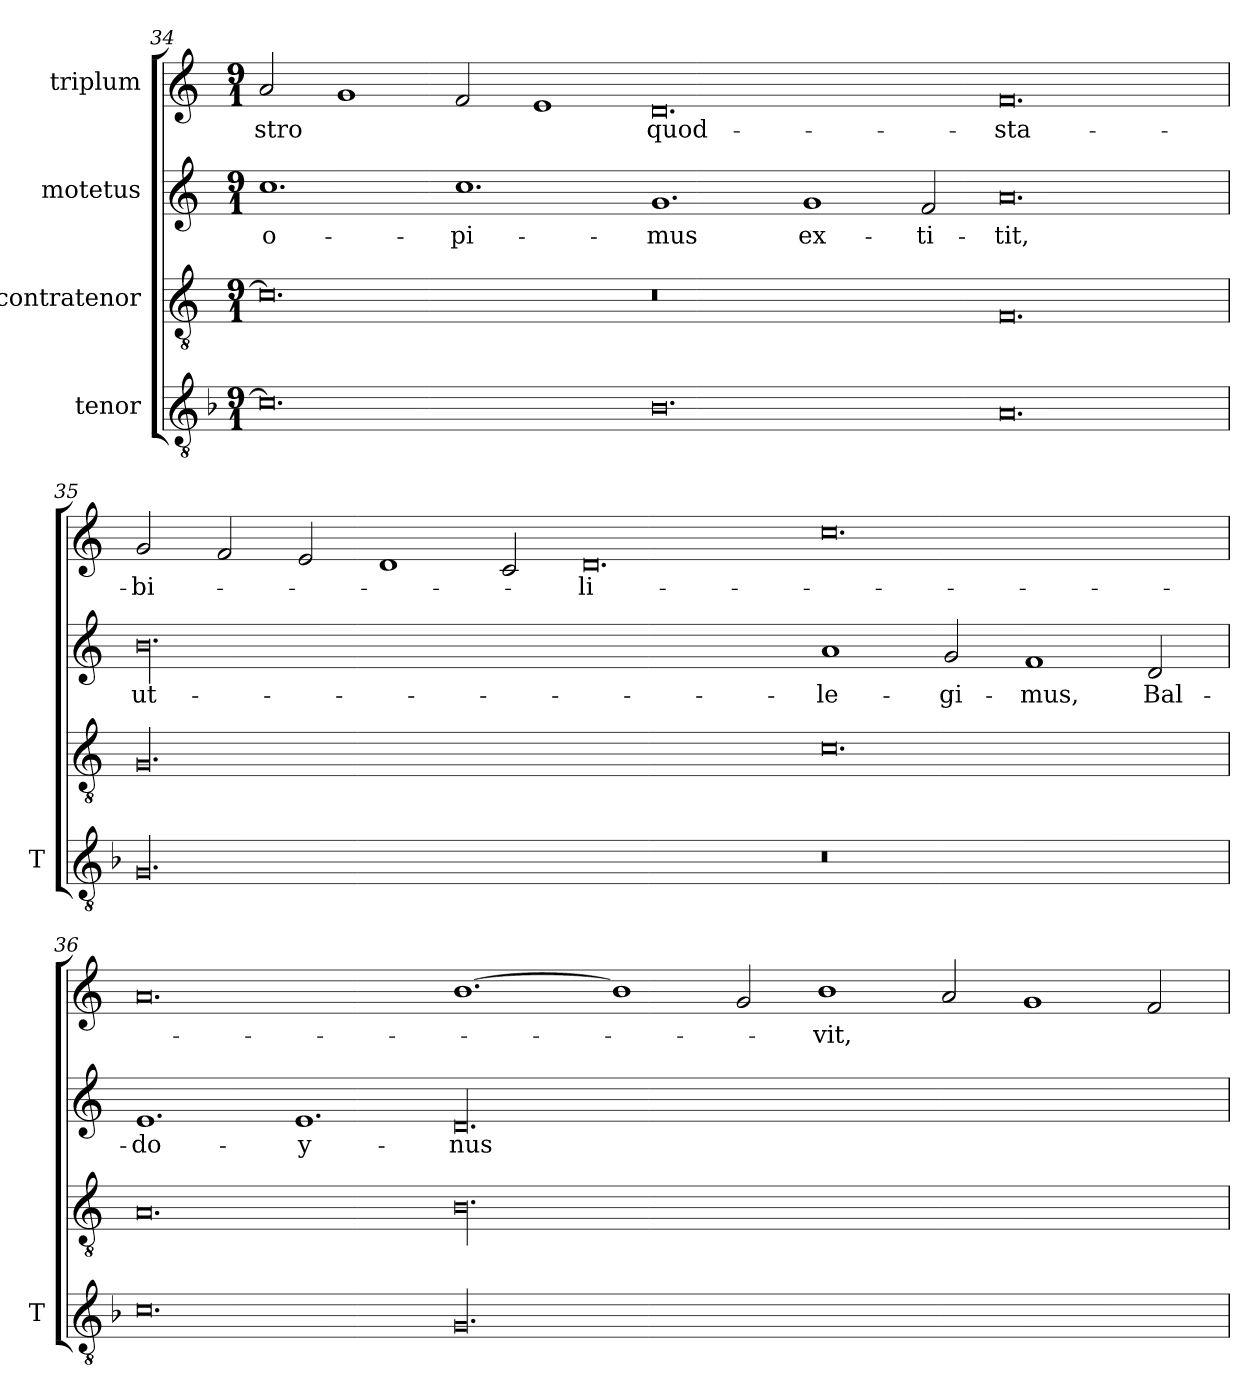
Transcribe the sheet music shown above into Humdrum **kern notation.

**kern	**kern	**kern	**text	**kern	**text
*part4	*part3	*part2	*part2	*part1	*part1
*staff4	*staff3	*staff2	*staff2	*staff1	*staff1
*I"tenor	*I"contratenor	*I"motetus	*	*I"triplum	*
*I'T	*	*	*	*	*
!!LO:PB:g=z
*clefGv2	*clefGv2	*clefG2	*	*clefG2	*
*k[b-]	*k[]	*k[]	*	*k[]	*
*F:	*C:	*C:	*	*C:	*
*M9/1	*M9/1	*M9/1	*	*M9/1	*
=34	=34	=34	=34	=34	=34
0.c\]	0.c\]	1.cc\	o-	2a/	-stro
.	.	.	.	1g/	.
.	.	1.cc\	-pi-	2f/	.
.	.	.	.	1e/	.
0.B-\	0.r	1.g/	-mus	0.d/	quod-
.	.	1g/	ex-	.	.
.	.	2f/	-ti-	.	.
0.A/	0.F/	0.a/	-tit,	0.f/	sta-
=35	=35	=35	=35	=35	=35
00.G/	00.G/	00.b\	ut-	2g/	-bi-
.	.	.	.	2f/	.
.	.	.	.	2e/	.
.	.	.	.	1d/	.
.	.	.	.	2c/	.
.	.	.	.	0.d/	-li-
0.r	0.c\	1a/	le-	0.cc\	.
.	.	2g/	-gi-	.	.
.	.	1f/	-mus,	.	.
.	.	2d/	Bal-	.	.
=36	=36	=36	=36	=36	=36
0.c\	0.A/	1.e/	-do-	0.a/	.
.	.	1.e/	-y-	.	.
00.G/	00.B\	00.d/	-nus	[1.b\	.
.	.	.	.	1b\]	.
.	.	.	.	2g/	.
.	.	.	.	1b\	-vit,
.	.	.	.	2a/	.
.	.	.	.	1g/	.
.	.	.	.	2f/	.
=	=	=	=	=	=
*-	*-	*-	*-	*-	*-
